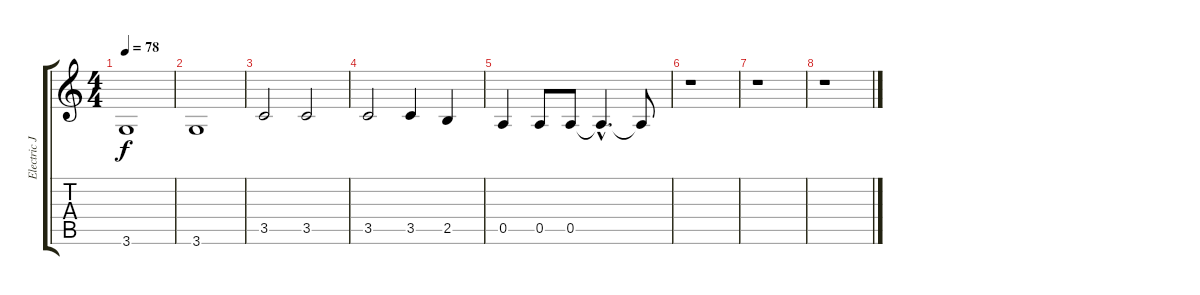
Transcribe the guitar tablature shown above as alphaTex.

\track ("Electric Jazz Guitar (Fills)" "Electric J") {instrument electricguitarjazz}
\staff {score tabs}
\tuning (E4 B3 G3 D3 A2 E2) {hide}
\ts (4 4)
\tempo 78
\clef g2
\ks c
3.6.1{dy f} |
3.6.1 |
3.5.2 3.5.2 |
3.5.2 3.5.4 2.5.4 |
0.5.4 0.5.8 0.5.8 0.5{hac t}.4{d} 0.5{t}.8 |
r.1 |
r.1 |
r.1
